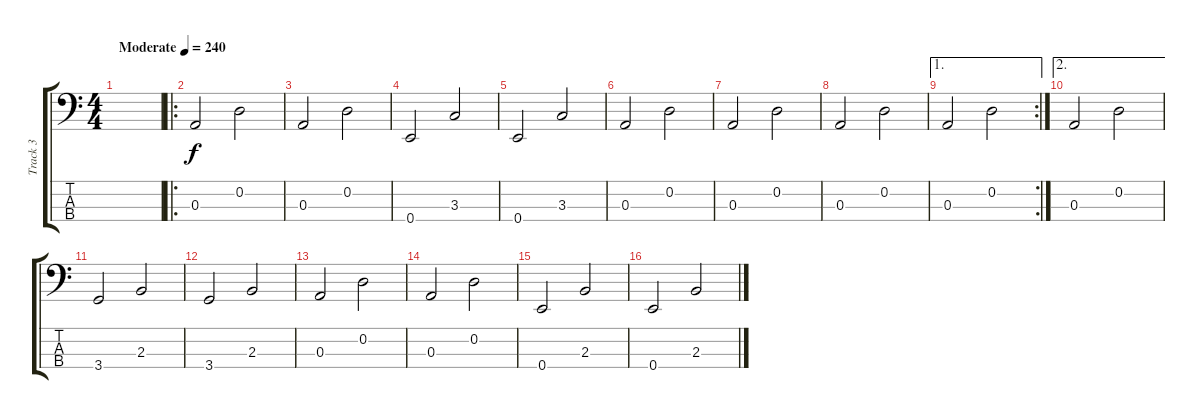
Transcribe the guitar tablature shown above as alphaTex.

\track ("Track 3" "Track 3") {instrument acousticbass}
\staff {score tabs}
\tuning (G2 D2 A1 E1) {hide}
\ts (4 4)
\tempo (240 "Moderate")
\clef f4
\ks c
|
\ro
0.3.2 0.2.2 |
0.3.2 0.2.2 |
0.4.2 3.3.2 |
0.4.2 3.3.2 |
0.3.2 0.2.2 |
0.3.2 0.2.2 |
0.3.2 0.2.2 |
\ae 1
\rc 2
0.3.2 0.2.2 |
\ae 2
0.3.2 0.2.2 |
3.4.2 2.3.2 |
3.4.2 2.3.2 |
0.3.2 0.2.2 |
0.3.2 0.2.2 |
0.4.2 2.3.2 |
0.4.2 2.3.2
